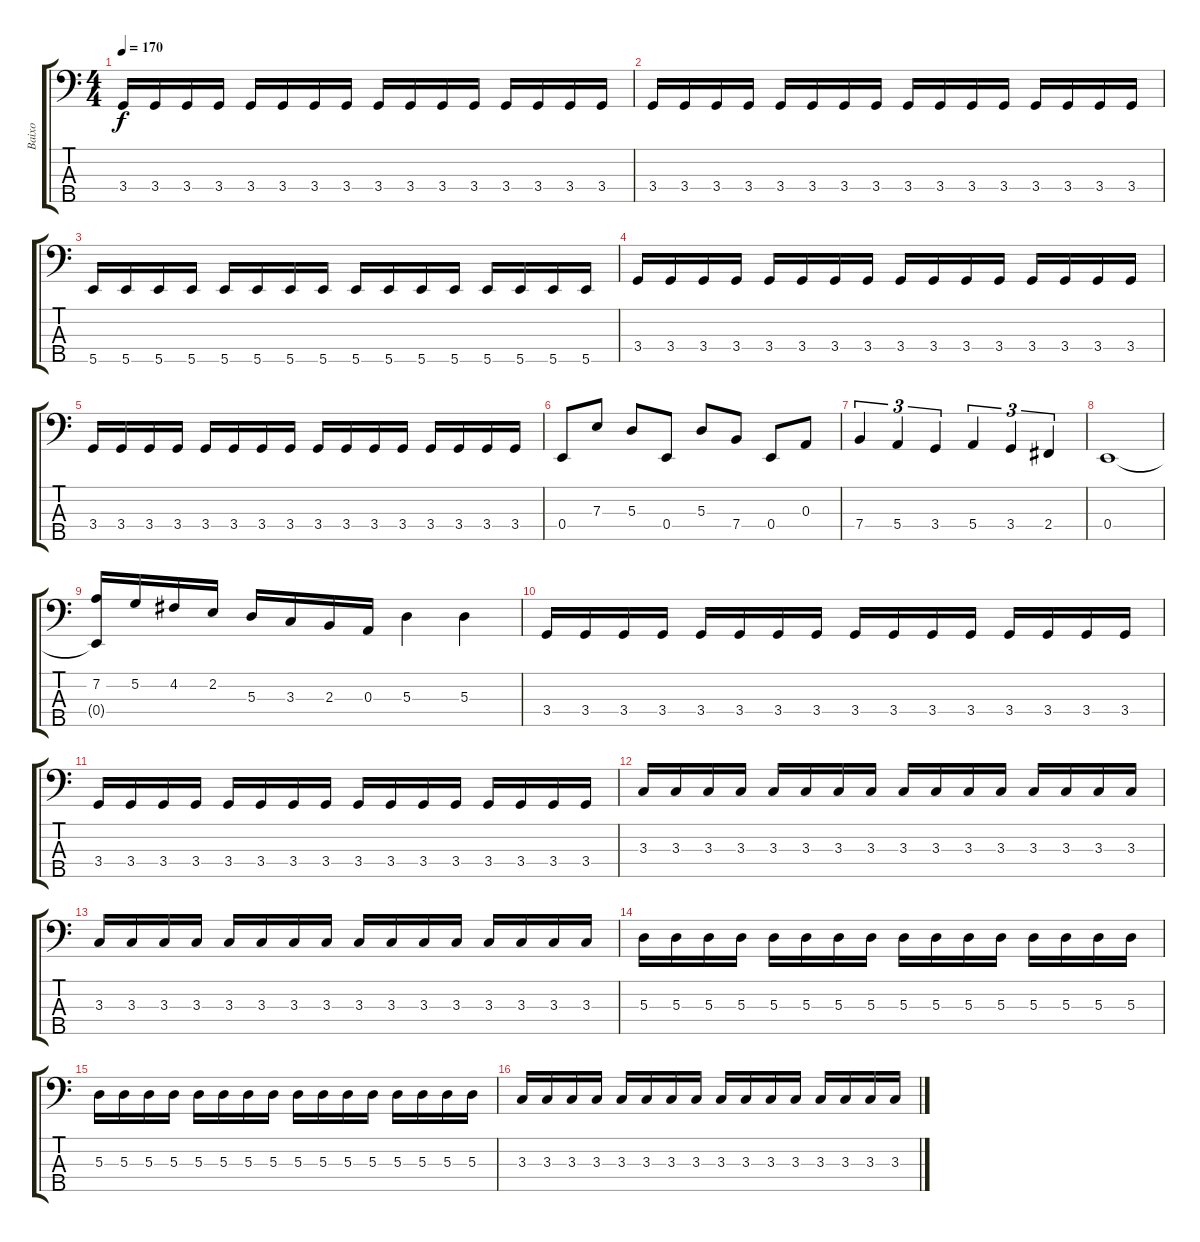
\track ("Baixo" "Baixo") {instrument electricbassfinger}
\staff {score tabs}
\tuning (G2 D2 A1 E1 B0) {hide}
\ts (4 4)
\tempo 170
\clef f4
\ks c
3.4.16{dy f} 3.4.16 3.4.16 3.4.16 3.4.16 3.4.16 3.4.16 3.4.16 3.4.16 3.4.16 3.4.16 3.4.16 3.4.16 3.4.16 3.4.16 3.4.16 |
3.4.16 3.4.16 3.4.16 3.4.16 3.4.16 3.4.16 3.4.16 3.4.16 3.4.16 3.4.16 3.4.16 3.4.16 3.4.16 3.4.16 3.4.16 3.4.16 |
5.5.16 5.5.16 5.5.16 5.5.16 5.5.16 5.5.16 5.5.16 5.5.16 5.5.16 5.5.16 5.5.16 5.5.16 5.5.16 5.5.16 5.5.16 5.5.16 |
3.4.16 3.4.16 3.4.16 3.4.16 3.4.16 3.4.16 3.4.16 3.4.16 3.4.16 3.4.16 3.4.16 3.4.16 3.4.16 3.4.16 3.4.16 3.4.16 |
3.4.16 3.4.16 3.4.16 3.4.16 3.4.16 3.4.16 3.4.16 3.4.16 3.4.16 3.4.16 3.4.16 3.4.16 3.4.16 3.4.16 3.4.16 3.4.16 |
0.4.8 7.3.8 5.3.8 0.4.8 5.3.8 7.4.8 0.4.8 0.3.8 |
7.4.4{tu (3 2)} 5.4.4{tu (3 2)} 3.4.4{tu (3 2)} 5.4.4{tu (3 2)} 3.4.4{tu (3 2)} 2.4.4{tu (3 2)} |
0.4.1 |
(7.2 0.4{t}).16 5.2.16 4.2.16 2.2.16 5.3.16 3.3.16 2.3.16 0.3.16 5.3.4 5.3.4 |
3.4.16 3.4.16 3.4.16 3.4.16 3.4.16 3.4.16 3.4.16 3.4.16 3.4.16 3.4.16 3.4.16 3.4.16 3.4.16 3.4.16 3.4.16 3.4.16 |
3.4.16 3.4.16 3.4.16 3.4.16 3.4.16 3.4.16 3.4.16 3.4.16 3.4.16 3.4.16 3.4.16 3.4.16 3.4.16 3.4.16 3.4.16 3.4.16 |
3.3.16 3.3.16 3.3.16 3.3.16 3.3.16 3.3.16 3.3.16 3.3.16 3.3.16 3.3.16 3.3.16 3.3.16 3.3.16 3.3.16 3.3.16 3.3.16 |
3.3.16 3.3.16 3.3.16 3.3.16 3.3.16 3.3.16 3.3.16 3.3.16 3.3.16 3.3.16 3.3.16 3.3.16 3.3.16 3.3.16 3.3.16 3.3.16 |
5.3.16 5.3.16 5.3.16 5.3.16 5.3.16 5.3.16 5.3.16 5.3.16 5.3.16 5.3.16 5.3.16 5.3.16 5.3.16 5.3.16 5.3.16 5.3.16 |
5.3.16 5.3.16 5.3.16 5.3.16 5.3.16 5.3.16 5.3.16 5.3.16 5.3.16 5.3.16 5.3.16 5.3.16 5.3.16 5.3.16 5.3.16 5.3.16 |
3.3.16 3.3.16 3.3.16 3.3.16 3.3.16 3.3.16 3.3.16 3.3.16 3.3.16 3.3.16 3.3.16 3.3.16 3.3.16 3.3.16 3.3.16 3.3.16
